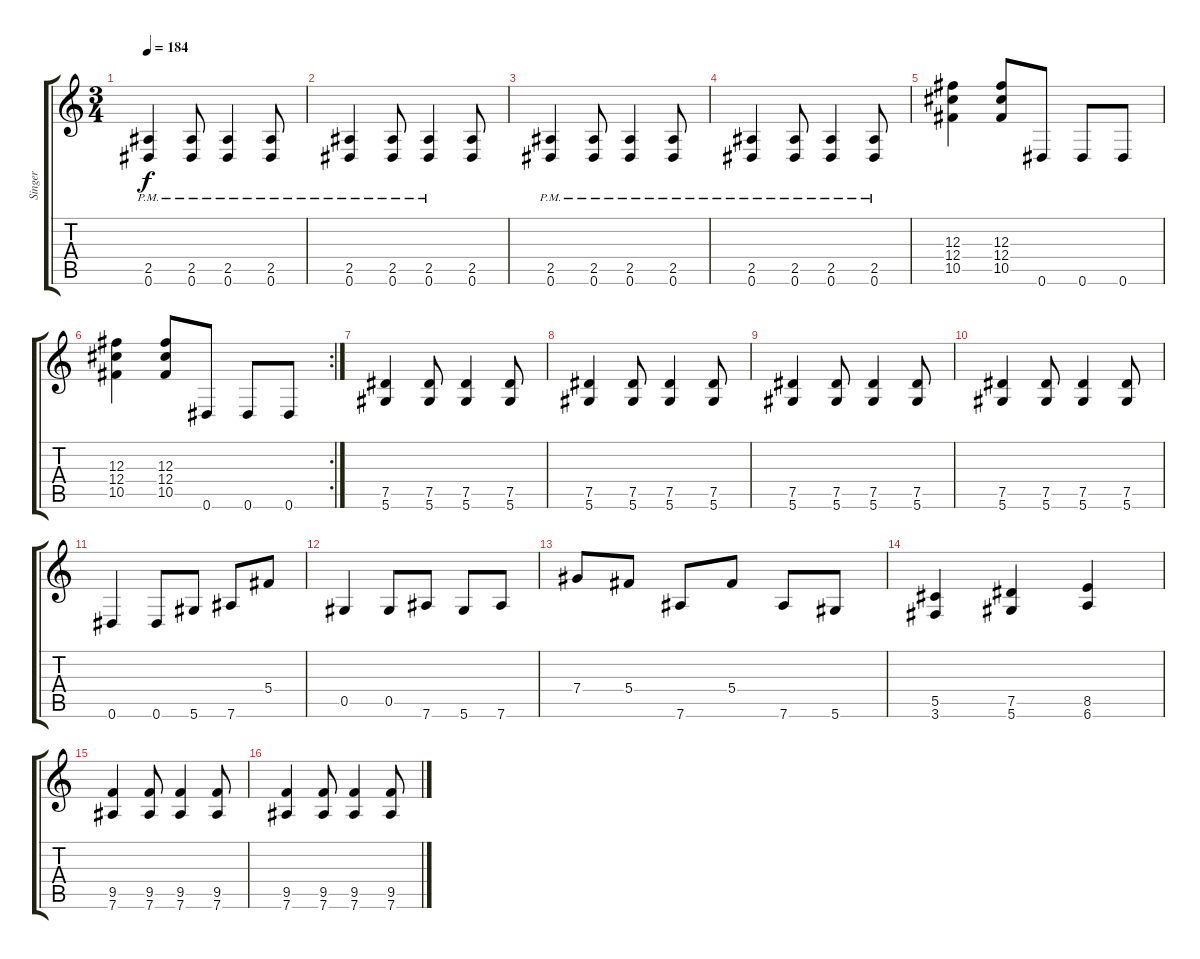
\track ("Singer" "Singer") {instrument distortionguitar}
\staff {score tabs}
\tuning (Eb4 Bb3 Gb3 Db3 Ab2 Eb2) {hide}
\ts (3 4)
\tempo 184
\clef g2
\ks c
(2.5{pm} 0.6{pm}).4{dy f} (2.5{pm} 0.6{pm}).8 (2.5{pm} 0.6{pm}).4 (2.5{pm} 0.6{pm}).8 |
(2.5{pm} 0.6{pm}).4 (2.5{pm} 0.6{pm}).8 (2.5{pm} 0.6{pm}).4 (2.5 0.6).8 |
(2.5{pm} 0.6{pm}).4 (2.5{pm} 0.6{pm}).8 (2.5{pm} 0.6{pm}).4 (2.5{pm} 0.6{pm}).8 |
(2.5{pm} 0.6{pm}).4 (2.5{pm} 0.6{pm}).8 (2.5{pm} 0.6{pm}).4 (2.5{pm} 0.6{pm}).8 |
(12.3 12.4 10.5).4 (12.3 12.4 10.5).8 0.6.8 0.6.8 0.6.8 |
\rc 2
(12.3 12.4 10.5).4 (12.3 12.4 10.5).8 0.6.8 0.6.8 0.6.8 |
(7.5 5.6).4 (7.5 5.6).8 (7.5 5.6).4 (7.5 5.6).8 |
(7.5 5.6).4 (7.5 5.6).8 (7.5 5.6).4 (7.5 5.6).8 |
(7.5 5.6).4 (7.5 5.6).8 (7.5 5.6).4 (7.5 5.6).8 |
(7.5 5.6).4 (7.5 5.6).8 (7.5 5.6).4 (7.5 5.6).8 |
0.6.4 0.6.8 5.6.8 7.6.8 5.4.8 |
0.5.4 0.5.8 7.6.8 5.6.8 7.6.8 |
7.4.8 5.4.8 7.6.8 5.4.8 7.6.8 5.6.8 |
(5.5 3.6).4 (7.5 5.6).4 (8.5 6.6).4 |
(9.5 7.6).4 (9.5 7.6).8 (9.5 7.6).4 (9.5 7.6).8 |
(9.5 7.6).4 (9.5 7.6).8 (9.5 7.6).4 (9.5 7.6).8
